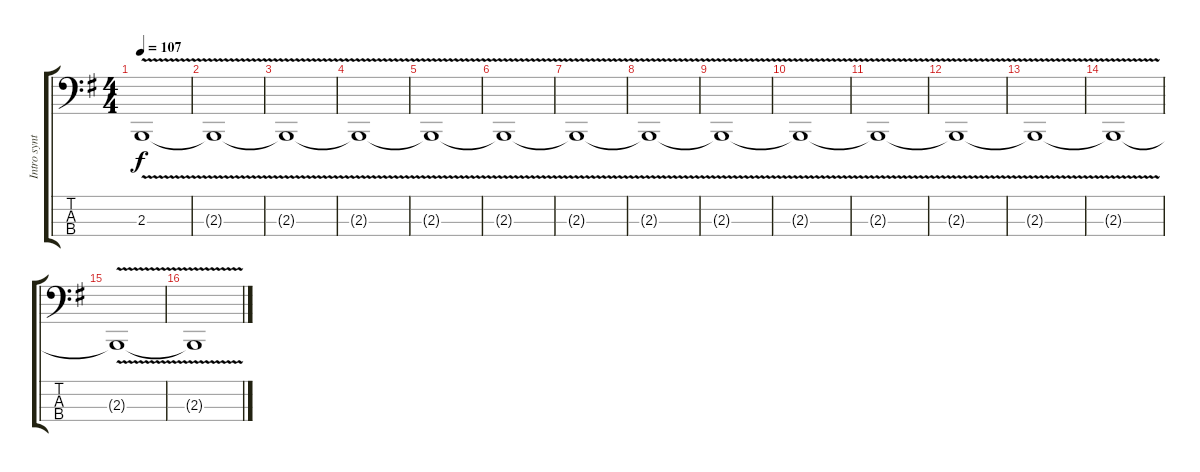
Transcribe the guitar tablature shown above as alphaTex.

\track ("Intro synth II" "Intro synt") {instrument stringensemble1}
\staff {score tabs}
\tuning (G2 D2 A1 E1) {hide}
\ts (4 4)
\tempo 107
\clef f4
\ks g
2.3{v t}.1{dy f} |
2.3{v t}.1 |
2.3{v t}.1 |
2.3{v t}.1 |
2.3{v t}.1 |
2.3{v t}.1 |
2.3{v t}.1 |
2.3{v t}.1 |
2.3{v t}.1 |
2.3{v t}.1 |
2.3{v t}.1 |
2.3{v t}.1 |
2.3{v t}.1 |
2.3{v t}.1 |
2.3{v t}.1 |
2.3{v t}.1
